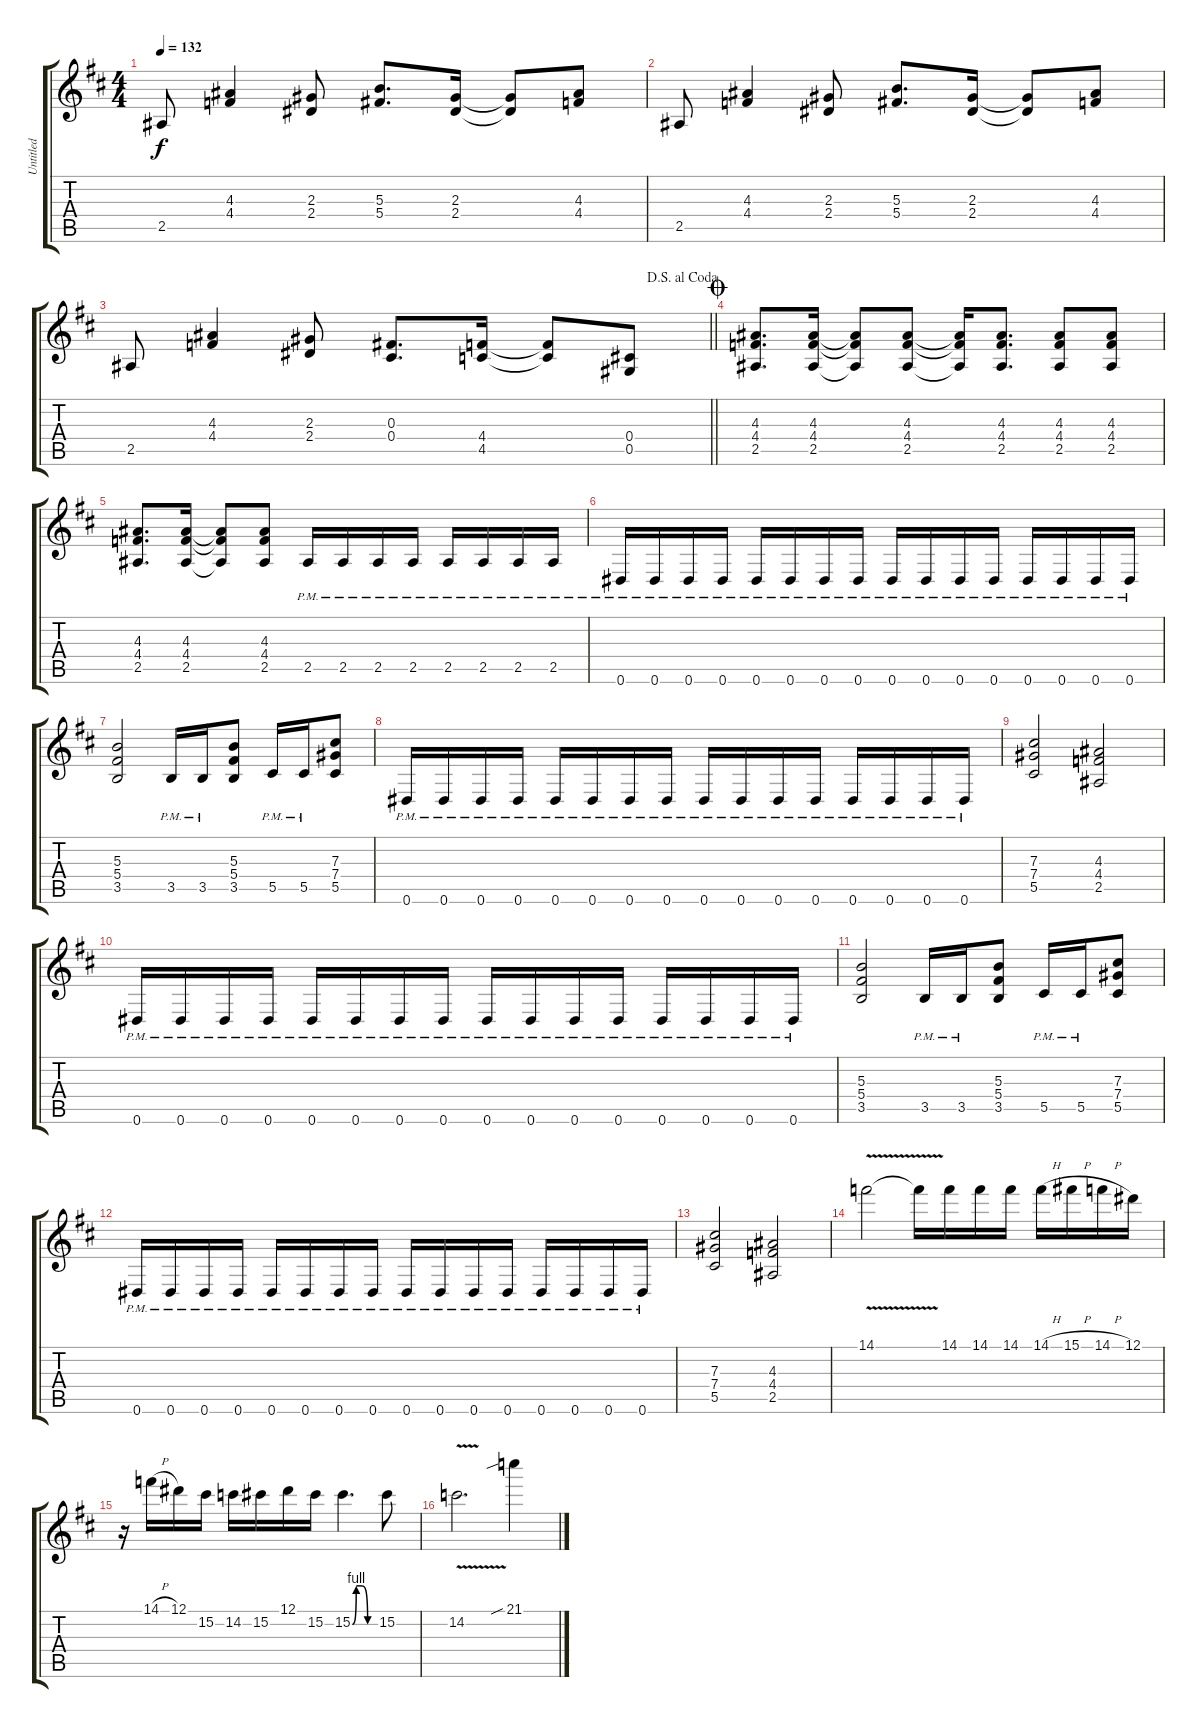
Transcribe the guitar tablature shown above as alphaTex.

\track ("Untitled" "Untitled") {instrument distortionguitar}
\staff {score tabs}
\tuning (Eb4 Bb3 Gb3 Db3 Ab2 Eb2) {hide}
\ts (4 4)
\tempo 132
\clef g2
\ks d
2.5.8{dy f} (4.3 4.4).4 (2.3 2.4).8 (5.3 5.4).8{d} (2.3 2.4).16 (2.3{t} 2.4{t}).8 (4.3 4.4).8 |
2.5.8 (4.3 4.4).4 (2.3 2.4).8 (5.3 5.4).8{d} (2.3 2.4).16 (2.3{t} 2.4{t}).8 (4.3 4.4).8 |
\jump dalsegnoalcoda
\barLineRight lightlight
2.5.8 (4.3 4.4).4 (2.3 2.4).8 (0.3 0.4).8{d} (4.4 4.5).16 (4.4{t} 4.5{t}).8 (0.4 0.5).8 |
\jump coda
(4.3 4.4 2.5).8{d} (4.3 4.4 2.5).16 (4.3{t} 4.4{t} 2.5{t}).8 (4.3 4.4 2.5).8 (4.3{t} 4.4{t} 2.5{t}).16 (4.3 4.4 2.5).8{d} (4.3 4.4 2.5).8 (4.3 4.4 2.5).8 |
(4.3 4.4 2.5).8{d} (4.3 4.4 2.5).16 (4.3{t} 4.4{t} 2.5{t}).8 (4.3 4.4 2.5).8 2.5{pm}.16 2.5{pm}.16 2.5{pm}.16 2.5{pm}.16 2.5{pm}.16 2.5{pm}.16 2.5{pm}.16 2.5{pm}.16 |
0.6{pm}.16 0.6{pm}.16 0.6{pm}.16 0.6{pm}.16 0.6{pm}.16 0.6{pm}.16 0.6{pm}.16 0.6{pm}.16 0.6{pm}.16 0.6{pm}.16 0.6{pm}.16 0.6{pm}.16 0.6{pm}.16 0.6{pm}.16 0.6{pm}.16 0.6{pm}.16 |
(5.3 5.4 3.5).2 3.5{pm}.16 3.5{pm}.16 (5.3 5.4 3.5).8 5.5{pm}.16 5.5{pm}.16 (7.3 7.4 5.5).8 |
0.6{pm}.16 0.6{pm}.16 0.6{pm}.16 0.6{pm}.16 0.6{pm}.16 0.6{pm}.16 0.6{pm}.16 0.6{pm}.16 0.6{pm}.16 0.6{pm}.16 0.6{pm}.16 0.6{pm}.16 0.6{pm}.16 0.6{pm}.16 0.6{pm}.16 0.6{pm}.16 |
(7.3 7.4 5.5).2 (4.3 4.4 2.5).2 |
0.6{pm}.16 0.6{pm}.16 0.6{pm}.16 0.6{pm}.16 0.6{pm}.16 0.6{pm}.16 0.6{pm}.16 0.6{pm}.16 0.6{pm}.16 0.6{pm}.16 0.6{pm}.16 0.6{pm}.16 0.6{pm}.16 0.6{pm}.16 0.6{pm}.16 0.6{pm}.16 |
(5.3 5.4 3.5).2 3.5{pm}.16 3.5{pm}.16 (5.3 5.4 3.5).8 5.5{pm}.16 5.5{pm}.16 (7.3 7.4 5.5).8 |
0.6{pm}.16 0.6{pm}.16 0.6{pm}.16 0.6{pm}.16 0.6{pm}.16 0.6{pm}.16 0.6{pm}.16 0.6{pm}.16 0.6{pm}.16 0.6{pm}.16 0.6{pm}.16 0.6{pm}.16 0.6{pm}.16 0.6{pm}.16 0.6{pm}.16 0.6{pm}.16 |
(7.3 7.4 5.5).2 (4.3 4.4 2.5).2 |
14.1{v}.2 14.1{v t}.16 14.1.16 14.1.16 14.1.16 14.1{h}.16 15.1{h}.16 14.1{h}.16 12.1.16 |
r.16 14.1{h}.16 12.1.16 15.2.16 14.2.16 15.2.16 12.1.16 15.2.16 15.2{be (custom 0 0 10 4 25 4 40 0 60 0)}.4{d} 15.2.8 |
14.2{v}.2{d} 21.1{sib ss}.4
